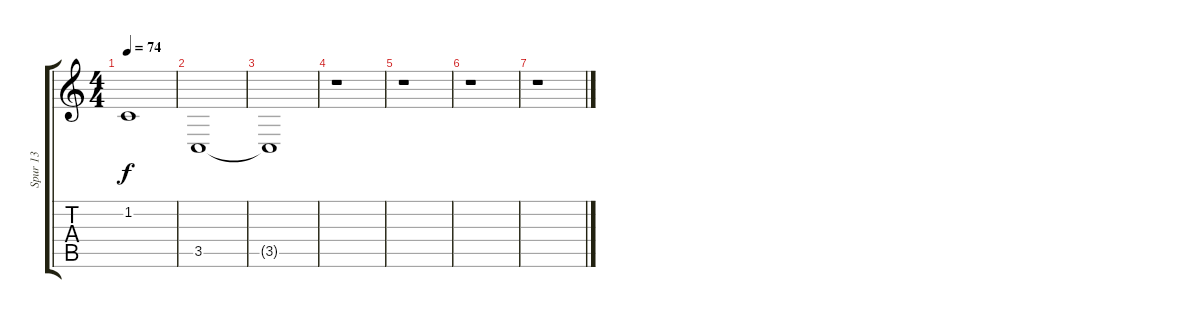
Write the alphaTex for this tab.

\track ("Spur 13" "Spur 13") {instrument cello}
\staff {score tabs}
\tuning (E4 B3 G3 D3 A2 E2) {hide}
\ts (4 4)
\tempo 74
\clef g2
\ks c
1.2.1{dy f} |
3.5.1 |
3.5{t}.1 |
r.1 |
r.1 |
r.1 |
r.1
